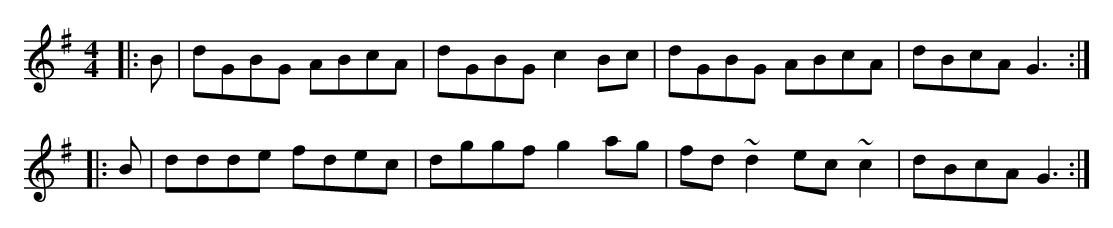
X:1
M:4/4
K:G
|:B|dGBG ABcA|dGBG c2 Bc|dGBG ABcA|dBcA G3:|
|:B|ddde fdec|dggf g2 ag|fd ~d2 ec ~c2|dBcA G3:|
